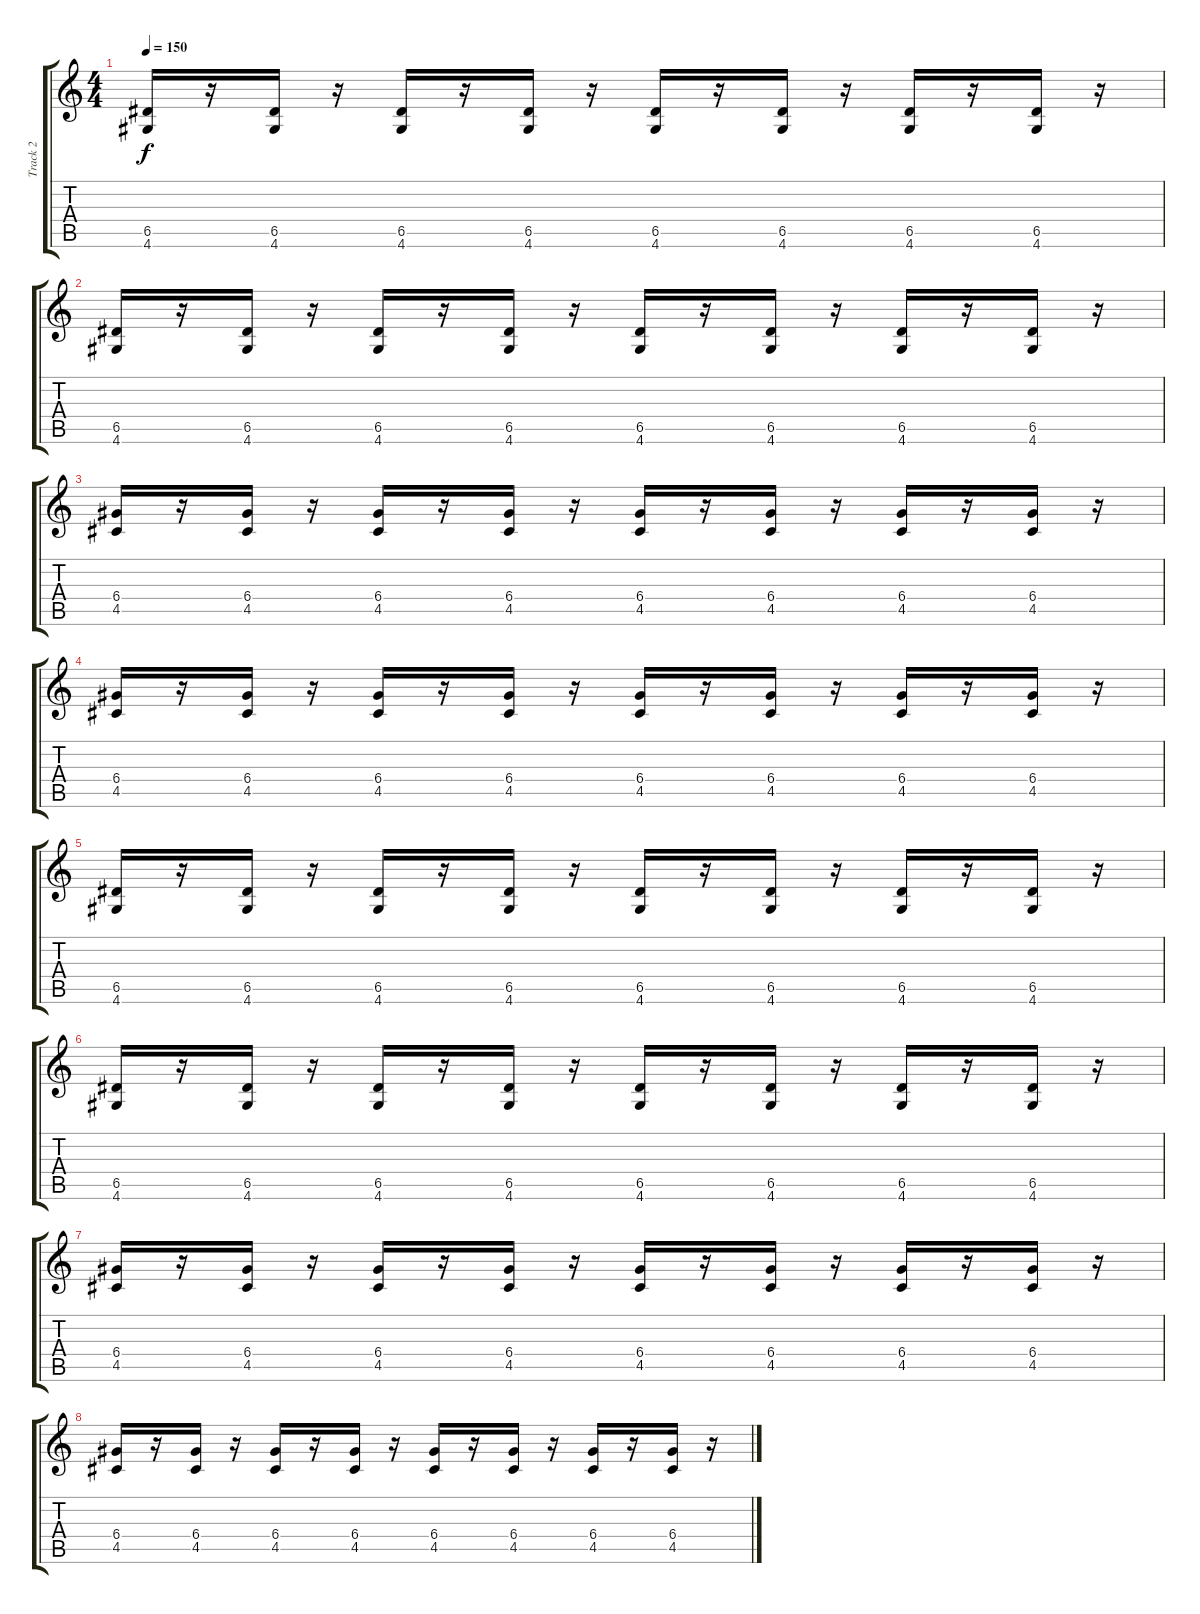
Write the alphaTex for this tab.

\track ("Track 2" "Track 2") {instrument distortionguitar}
\staff {score tabs}
\tuning (E4 B3 G3 D3 A2 E2) {hide}
\ts (4 4)
\tempo 150
\clef g2
\ks c
(6.5 4.6).16{dy f} r.16 (6.5 4.6).16 r.16 (6.5 4.6).16 r.16 (6.5 4.6).16 r.16 (6.5 4.6).16 r.16 (6.5 4.6).16 r.16 (6.5 4.6).16 r.16 (6.5 4.6).16 r.16 |
(6.5 4.6).16 r.16 (6.5 4.6).16 r.16 (6.5 4.6).16 r.16 (6.5 4.6).16 r.16 (6.5 4.6).16 r.16 (6.5 4.6).16 r.16 (6.5 4.6).16 r.16 (6.5 4.6).16 r.16 |
(6.4 4.5).16 r.16 (6.4 4.5).16 r.16 (6.4 4.5).16 r.16 (6.4 4.5).16 r.16 (6.4 4.5).16 r.16 (6.4 4.5).16 r.16 (6.4 4.5).16 r.16 (6.4 4.5).16 r.16 |
(6.4 4.5).16 r.16 (6.4 4.5).16 r.16 (6.4 4.5).16 r.16 (6.4 4.5).16 r.16 (6.4 4.5).16 r.16 (6.4 4.5).16 r.16 (6.4 4.5).16 r.16 (6.4 4.5).16 r.16 |
(6.5 4.6).16 r.16 (6.5 4.6).16 r.16 (6.5 4.6).16 r.16 (6.5 4.6).16 r.16 (6.5 4.6).16 r.16 (6.5 4.6).16 r.16 (6.5 4.6).16 r.16 (6.5 4.6).16 r.16 |
(6.5 4.6).16 r.16 (6.5 4.6).16 r.16 (6.5 4.6).16 r.16 (6.5 4.6).16 r.16 (6.5 4.6).16 r.16 (6.5 4.6).16 r.16 (6.5 4.6).16 r.16 (6.5 4.6).16 r.16 |
(6.4 4.5).16 r.16 (6.4 4.5).16 r.16 (6.4 4.5).16 r.16 (6.4 4.5).16 r.16 (6.4 4.5).16 r.16 (6.4 4.5).16 r.16 (6.4 4.5).16 r.16 (6.4 4.5).16 r.16 |
(6.4 4.5).16 r.16 (6.4 4.5).16 r.16 (6.4 4.5).16 r.16 (6.4 4.5).16 r.16 (6.4 4.5).16 r.16 (6.4 4.5).16 r.16 (6.4 4.5).16 r.16 (6.4 4.5).16 r.16
